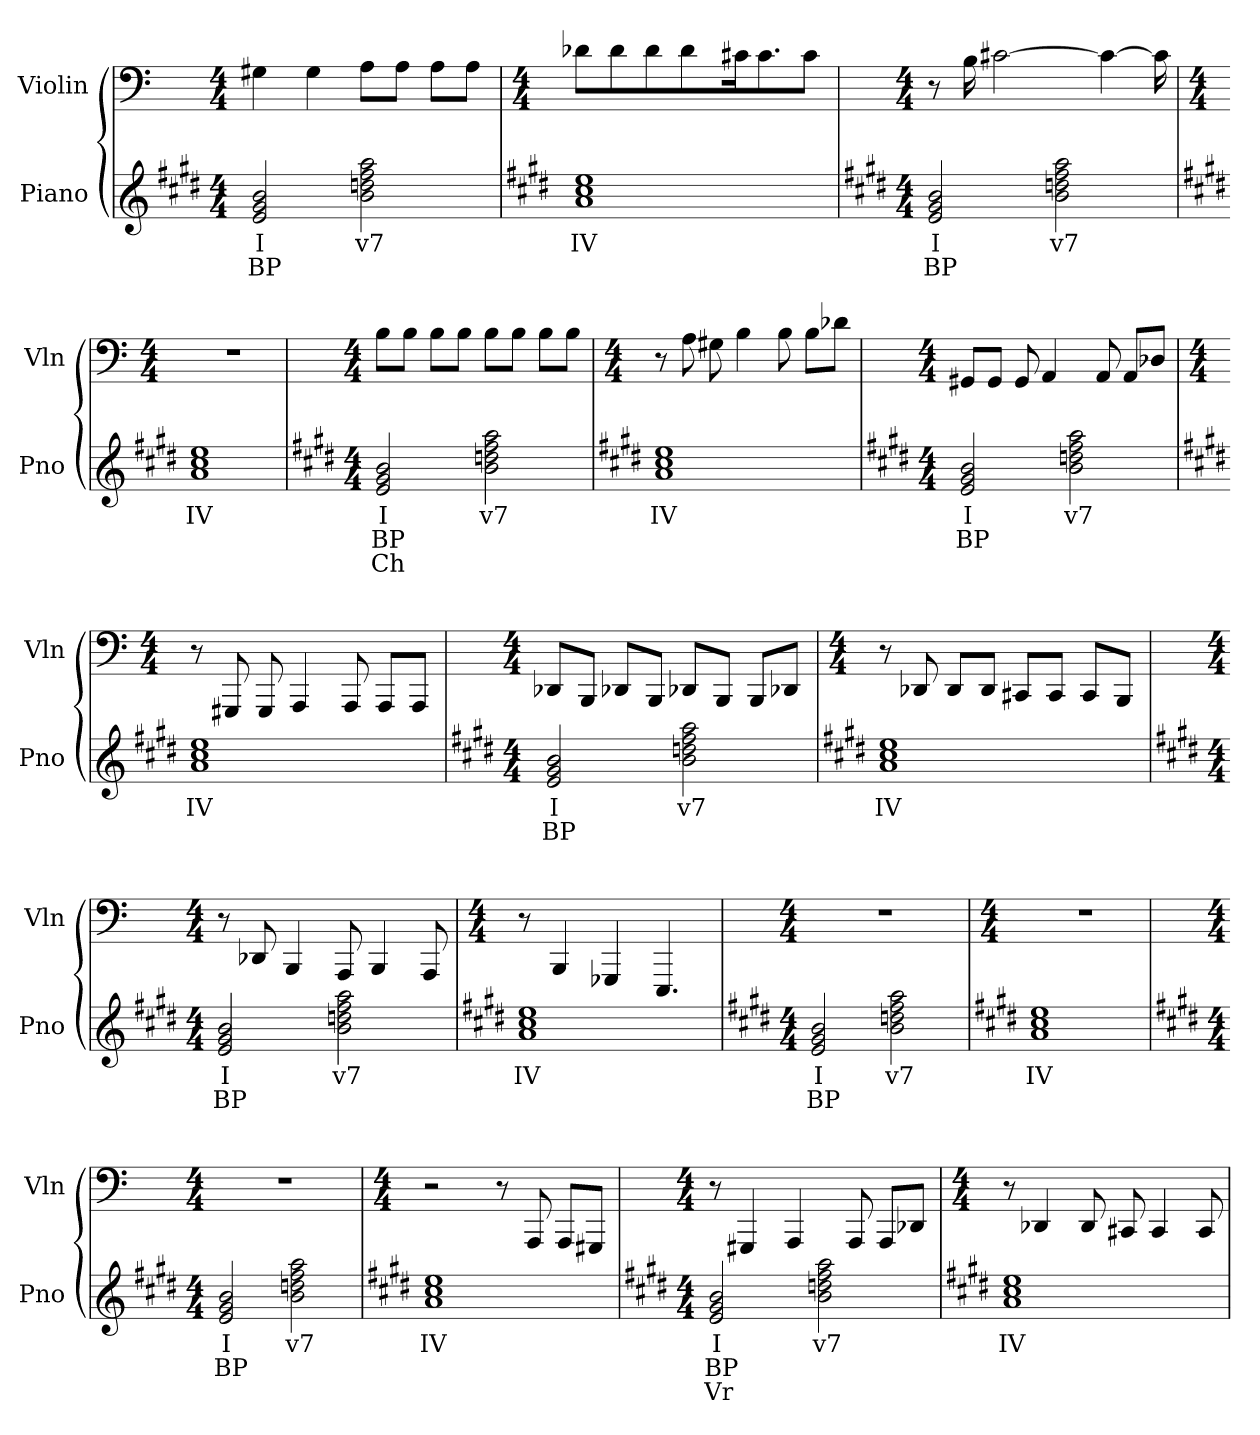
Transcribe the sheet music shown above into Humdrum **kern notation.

**kern	**text	**text	**text	**kern
*part2	*part2	*part2	*part2	*part1
*staff2	*staff2	*staff2	*staff2	*staff1
*I"Piano	*	*	*	*I"Violin
*I'Pno	*	*	*	*I'Vln
*k[f#c#g#d#]	*	*	*	*
*E:	*	*	*	*
*M4/4	*	*	*	*M4/4
=	=	=	=	=
2e 2g# 2b	I	BP	.	4G#X
.	.	.	.	4G#
2b 2ddn 2ff# 2aa	v7	.	.	8AL
.	.	.	.	8AJ
.	.	.	.	8AL
.	.	.	.	8AJ
=	=	=	=	=
*k[f#c#g#d#]	*	*	*	*
*E:	*	*	*	*
*	*	*	*	*M4/4
1a 1cc# 1ee	IV	.	.	8d-XL
.	.	.	.	8d-J
.	.	.	.	8d-
.	.	.	.	4d-
.	.	.	.	16c#XKL
.	.	.	.	8.c#J
.	.	.	.	8c#J
=	=	=	=	=
*k[f#c#g#d#]	*	*	*	*
*E:	*	*	*	*
*M4/4	*	*	*	*M4/4
2e 2g# 2b	I	BP	.	8r
.	.	.	.	16B
.	.	.	.	[2c#X
2b 2ddn 2ff# 2aa	v7	.	.	.
.	.	.	.	4c#_
.	.	.	.	16c#]
=	=	=	=	=
*k[f#c#g#d#]	*	*	*	*
*E:	*	*	*	*
*	*	*	*	*M4/4
1a 1cc# 1ee	IV	.	.	1r
=	=	=	=	=
*k[f#c#g#d#]	*	*	*	*
*E:	*	*	*	*
*M4/4	*	*	*	*M4/4
2e 2g# 2b	I	BP	Ch	8BL
.	.	.	.	8BJ
.	.	.	.	8BL
.	.	.	.	8BJ
2b 2ddn 2ff# 2aa	v7	.	.	8BL
.	.	.	.	8BJ
.	.	.	.	8BL
.	.	.	.	8BJ
=	=	=	=	=
*k[f#c#g#d#]	*	*	*	*
*E:	*	*	*	*
*	*	*	*	*M4/4
1a 1cc# 1ee	IV	.	.	8r
.	.	.	.	8A
.	.	.	.	8G#X
.	.	.	.	4B
.	.	.	.	8B
.	.	.	.	8BL
.	.	.	.	8d-XJ
=	=	=	=	=
*k[f#c#g#d#]	*	*	*	*
*E:	*	*	*	*
*M4/4	*	*	*	*M4/4
2e 2g# 2b	I	BP	.	8GG#XL
.	.	.	.	8GG#J
.	.	.	.	8GG#
.	.	.	.	4AA
2b 2ddn 2ff# 2aa	v7	.	.	.
.	.	.	.	8AA
.	.	.	.	8AAL
.	.	.	.	8D-XJ
=	=	=	=	=
*k[f#c#g#d#]	*	*	*	*
*E:	*	*	*	*
*	*	*	*	*M4/4
1a 1cc# 1ee	IV	.	.	8r
.	.	.	.	8GGG#X
.	.	.	.	8GGG#
.	.	.	.	4AAA
.	.	.	.	8AAA
.	.	.	.	8AAAL
.	.	.	.	8AAAJ
=	=	=	=	=
*k[f#c#g#d#]	*	*	*	*
*E:	*	*	*	*
*M4/4	*	*	*	*M4/4
2e 2g# 2b	I	BP	.	8DD-XL
.	.	.	.	8BBBJ
.	.	.	.	8DD-XL
.	.	.	.	8BBBJ
2b 2ddn 2ff# 2aa	v7	.	.	8DD-XL
.	.	.	.	8BBBJ
.	.	.	.	8BBBL
.	.	.	.	8DD-XJ
=	=	=	=	=
*k[f#c#g#d#]	*	*	*	*
*E:	*	*	*	*
*	*	*	*	*M4/4
1a 1cc# 1ee	IV	.	.	8r
.	.	.	.	8DD-X
.	.	.	.	8DD-L
.	.	.	.	8DD-J
.	.	.	.	8CC#XL
.	.	.	.	8CC#J
.	.	.	.	8CC#L
.	.	.	.	8BBBJ
=	=	=	=	=
*k[f#c#g#d#]	*	*	*	*
*E:	*	*	*	*
*M4/4	*	*	*	*M4/4
2e 2g# 2b	I	BP	.	8r
.	.	.	.	8DD-X
.	.	.	.	4BBB
2b 2ddn 2ff# 2aa	v7	.	.	8AAA
.	.	.	.	4BBB
.	.	.	.	8AAA
=	=	=	=	=
*k[f#c#g#d#]	*	*	*	*
*E:	*	*	*	*
*	*	*	*	*M4/4
1a 1cc# 1ee	IV	.	.	8r
.	.	.	.	4BBB
.	.	.	.	4GGG-X
.	.	.	.	4.EEE
=	=	=	=	=
*k[f#c#g#d#]	*	*	*	*
*E:	*	*	*	*
*M4/4	*	*	*	*M4/4
2e 2g# 2b	I	BP	.	1r
2b 2ddn 2ff# 2aa	v7	.	.	.
=	=	=	=	=
*k[f#c#g#d#]	*	*	*	*
*E:	*	*	*	*
*	*	*	*	*M4/4
1a 1cc# 1ee	IV	.	.	1r
=	=	=	=	=
*k[f#c#g#d#]	*	*	*	*
*E:	*	*	*	*
*M4/4	*	*	*	*M4/4
2e 2g# 2b	I	BP	.	1r
2b 2ddn 2ff# 2aa	v7	.	.	.
=	=	=	=	=
*k[f#c#g#d#]	*	*	*	*
*E:	*	*	*	*
*	*	*	*	*M4/4
1a 1cc# 1ee	IV	.	.	2r
.	.	.	.	8r
.	.	.	.	8AAA
.	.	.	.	8AAAL
.	.	.	.	8GGG#XJ
=	=	=	=	=
*k[f#c#g#d#]	*	*	*	*
*E:	*	*	*	*
*M4/4	*	*	*	*M4/4
2e 2g# 2b	I	BP	Vr	8r
.	.	.	.	4GGG#X
.	.	.	.	4AAA
2b 2ddn 2ff# 2aa	v7	.	.	.
.	.	.	.	8AAA
.	.	.	.	8AAAL
.	.	.	.	8DD-XJ
=	=	=	=	=
*k[f#c#g#d#]	*	*	*	*
*E:	*	*	*	*
*	*	*	*	*M4/4
1a 1cc# 1ee	IV	.	.	8r
.	.	.	.	4DD-X
.	.	.	.	8DD-
.	.	.	.	8CC#X
.	.	.	.	4CC#
.	.	.	.	8CC#
=	=	=	=	=
*-	*-	*-	*-	*-
